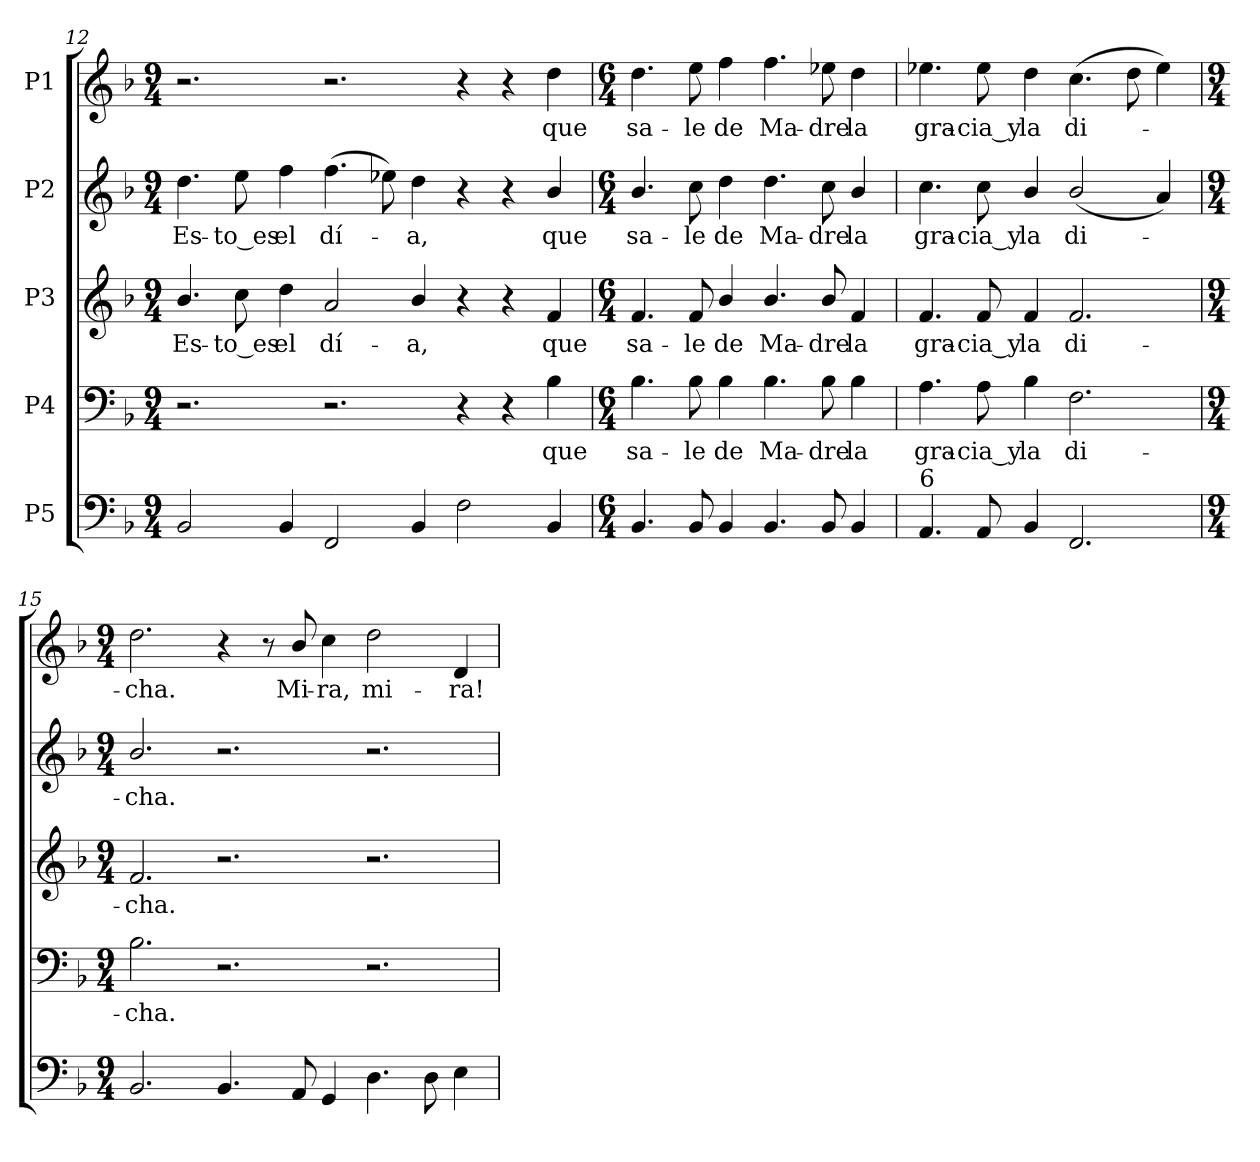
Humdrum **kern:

**kern	**kern	**text	**kern	**text	**kern	**text	**kern	**text
*part5	*part4	*part4	*part3	*part3	*part2	*part2	*part1	*part1
*staff5	*staff4	*staff4	*staff3	*staff3	*staff2	*staff2	*staff1	*staff1
*I"P5	*I"P4	*	*I"P3	*	*I"P2	*	*I"P1	*
*clefF4	*clefF4	*	*clefG2	*	*clefG2	*	*clefG2	*
*k[b-]	*k[b-]	*	*k[b-]	*	*k[b-]	*	*k[b-]	*
*F:	*F:	*	*F:	*	*F:	*	*F:	*
*M9/4	*M9/4	*	*M9/4	*	*M9/4	*	*M9/4	*
=12	=12	=12	=12	=12	=12	=12	=12	=12
!	!	!	!	!LO:LY:b:color=#000000	!	!	!	!
!	!	!	!	!	!	!LO:LY:b:color=#000000	!	!
2BB-i/	2.r	.	4.b-i/	Es-	4.ddi\	Es-	2.r	.
!	!	!	!	!LO:LY:b:color=#000000	!	!	!	!
!	!	!	!	!	!	!LO:LY:b:color=#000000	!	!
.	.	.	8cci\	-to_es	8eei\	-to_es	.	.
!	!	!	!	!LO:LY:b:color=#000000	!	!	!	!
!	!	!	!	!	!	!LO:LY:b:color=#000000	!	!
4BB-i/	.	.	4ddi\	el	4ffi\	el	.	.
!	!	!	!	!LO:LY:b:color=#000000	!	!	!	!
!	!	!	!	!	!	!LO:LY:b:color=#000000	!	!
2FFi/	2.r	.	2ai/	dí-	(4.ffi\	dí-	2.r	.
.	.	.	.	.	8ee-Xi\)	.	.	.
!	!	!	!	!LO:LY:b:color=#000000	!	!	!	!
!	!	!	!	!	!	!LO:LY:b:color=#000000	!	!
4BB-i/	.	.	4b-i/	-a,	4ddi\	-a,	.	.
2Fi\	4r	.	4r	.	4r	.	4r	.
.	4r	.	4r	.	4r	.	4r	.
!	!	!LO:LY:b:color=#000000	!	!	!	!	!	!
!	!	!	!	!LO:LY:b:color=#000000	!	!	!	!
!	!	!	!	!	!	!LO:LY:b:color=#000000	!	!
!	!	!	!	!	!	!	!	!LO:LY:b:color=#000000
4BB-i/	4B-i\	que	4fi/	que	4b-i/	que	4ddi\	que
!!LO:LB:g=z
=13	=13	=13	=13	=13	=13	=13	=13	=13
*M6/4	*M6/4	*	*M6/4	*	*M6/4	*	*M6/4	*
!	!	!LO:LY:b:color=#000000	!	!	!	!	!	!
!	!	!	!	!LO:LY:b:color=#000000	!	!	!	!
!	!	!	!	!	!	!LO:LY:b:color=#000000	!	!
!	!	!	!	!	!	!	!	!LO:LY:b:color=#000000
4.BB-i/	4.B-i\	sa-	4.fi/	sa-	4.b-i/	sa-	4.ddi\	sa-
!	!	!LO:LY:b:color=#000000	!	!	!	!	!	!
!	!	!	!	!LO:LY:b:color=#000000	!	!	!	!
!	!	!	!	!	!	!LO:LY:b:color=#000000	!	!
!	!	!	!	!	!	!	!	!LO:LY:b:color=#000000
8BB-i/	8B-i\	-le	8fi/	-le	8cci\	-le	8eei\	-le
!	!	!LO:LY:b:color=#000000	!	!	!	!	!	!
!	!	!	!	!LO:LY:b:color=#000000	!	!	!	!
!	!	!	!	!	!	!LO:LY:b:color=#000000	!	!
!	!	!	!	!	!	!	!	!LO:LY:b:color=#000000
4BB-i/	4B-i\	de	4b-i/	de	4ddi\	de	4ffi\	de
!	!	!LO:LY:b:color=#000000	!	!	!	!	!	!
!	!	!	!	!LO:LY:b:color=#000000	!	!	!	!
!	!	!	!	!	!	!LO:LY:b:color=#000000	!	!
!	!	!	!	!	!	!	!	!LO:LY:b:color=#000000
4.BB-i/	4.B-i\	Ma-	4.b-i/	Ma-	4.ddi\	Ma-	4.ffi\	Ma-
!	!	!LO:LY:b:color=#000000	!	!	!	!	!	!
!	!	!	!	!LO:LY:b:color=#000000	!	!	!	!
!	!	!	!	!	!	!LO:LY:b:color=#000000	!	!
!	!	!	!	!	!	!	!	!LO:LY:b:color=#000000
8BB-i/	8B-i\	-dre	8b-i/	-dre	8cci\	-dre	8ee-Xi\	-dre
!	!	!LO:LY:b:color=#000000	!	!	!	!	!	!
!	!	!	!	!LO:LY:b:color=#000000	!	!	!	!
!	!	!	!	!	!	!LO:LY:b:color=#000000	!	!
!	!	!	!	!	!	!	!	!LO:LY:b:color=#000000
4BB-i/	4B-i\	la	4fi/	la	4b-i/	la	4ddi\	la
=14	=14	=14	=14	=14	=14	=14	=14	=14
!	!	!LO:LY:b:color=#000000	!	!	!	!	!	!
!	!	!	!	!LO:LY:b:color=#000000	!	!	!	!
!	!	!	!	!	!	!LO:LY:b:color=#000000	!	!
!LO:TX:a:t=6	!	!	!	!	!	!	!	!
!	!	!	!	!	!	!	!	!LO:LY:b:color=#000000
4.AAi/	4.Ai\	gra-	4.fi/	gra-	4.cci\	gra-	4.ee-Xi\	gra-
!	!	!LO:LY:b:color=#000000	!	!	!	!	!	!
!	!	!	!	!LO:LY:b:color=#000000	!	!	!	!
!	!	!	!	!	!	!LO:LY:b:color=#000000	!	!
!	!	!	!	!	!	!	!	!LO:LY:b:color=#000000
8AAi/	8Ai\	-cia_y	8fi/	-cia_y	8cci\	-cia_y	8ee-i\	-cia_y
!	!	!LO:LY:b:color=#000000	!	!	!	!	!	!
!	!	!	!	!LO:LY:b:color=#000000	!	!	!	!
!	!	!	!	!	!	!LO:LY:b:color=#000000	!	!
!	!	!	!	!	!	!	!	!LO:LY:b:color=#000000
4BB-i/	4B-i\	la	4fi/	la	4b-i/	la	4ddi\	la
!	!	!LO:LY:b:color=#000000	!	!	!	!	!	!
!	!	!	!	!LO:LY:b:color=#000000	!	!	!	!
!	!	!	!	!	!	!LO:LY:b:color=#000000	!	!
!	!	!	!	!	!	!	!	!LO:LY:b:color=#000000
2.FFi/	2.Fi\	di-	2.fi/	di-	(2b-i/	di-	(4.cci\	di-
.	.	.	.	.	.	.	8ddi\	.
.	.	.	.	.	4ai/)	.	4ee-i\)	.
=15	=15	=15	=15	=15	=15	=15	=15	=15
*M9/4	*M9/4	*	*M9/4	*	*M9/4	*	*M9/4	*
!	!	!LO:LY:b:color=#000000	!	!	!	!	!	!
!	!	!	!	!LO:LY:b:color=#000000	!	!	!	!
!	!	!	!	!	!	!LO:LY:b:color=#000000	!	!
!	!	!	!	!	!	!	!	!LO:LY:b:color=#000000
2.BB-i/	2.B-i\	-cha.	2.fi/	-cha.	2.b-i/	-cha.	2.ddi\	-cha.
4.BB-i/	2.r	.	2.r	.	2.r	.	4r	.
.	.	.	.	.	.	.	8r	.
!	!	!	!	!	!	!	!	!LO:LY:b:color=#000000
8AAi/	.	.	.	.	.	.	8b-i/	Mi-
!	!	!	!	!	!	!	!	!LO:LY:b:color=#000000
4GGi/	.	.	.	.	.	.	4cci\	-ra,
!	!	!	!	!	!	!	!	!LO:LY:b:color=#000000
4.Di\	2.r	.	2.r	.	2.r	.	2ddi\	mi-
8Di\	.	.	.	.	.	.	.	.
!	!	!	!	!	!	!	!	!LO:LY:b:color=#000000
4Ei\	.	.	.	.	.	.	4di/	-ra!
=	=	=	=	=	=	=	=	=
*-	*-	*-	*-	*-	*-	*-	*-	*-
